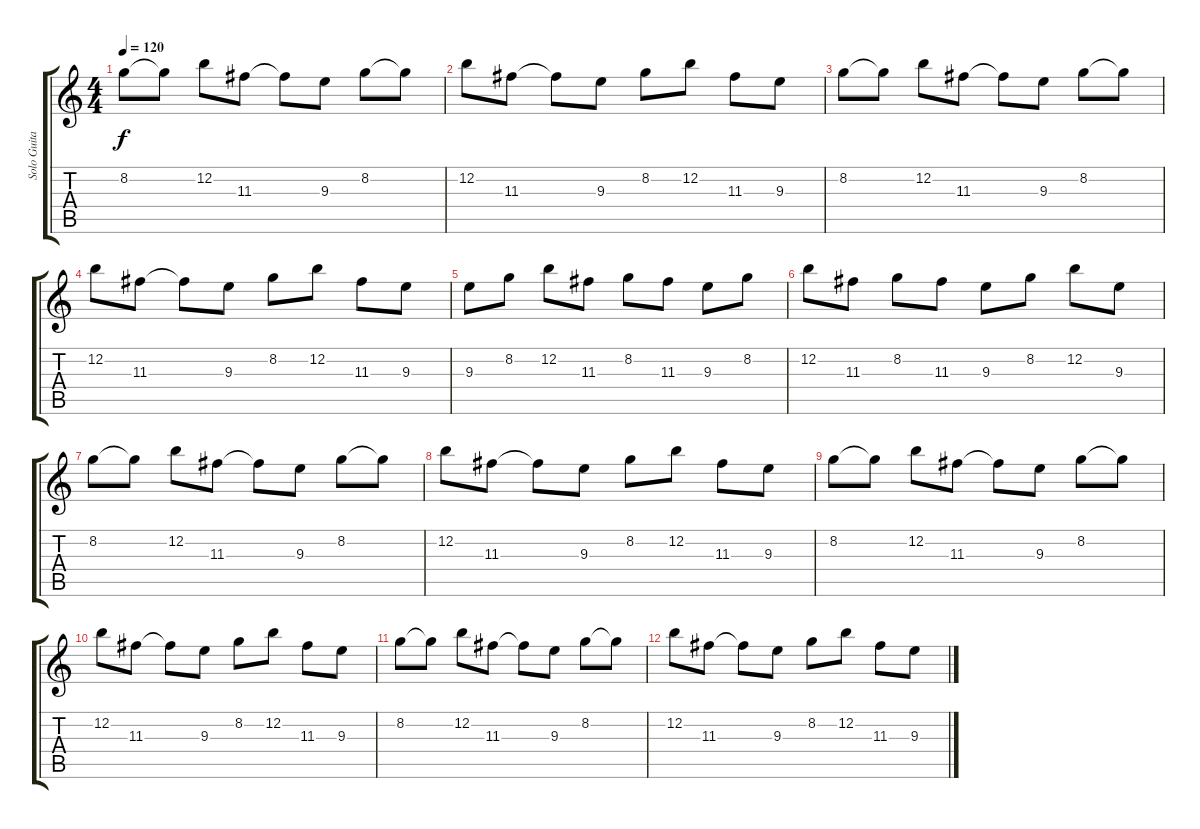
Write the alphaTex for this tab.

\track ("Solo Guitar" "Solo Guita") {instrument distortionguitar}
\staff {score tabs}
\tuning (E4 B3 G3 D3 A2 E2) {hide}
\ts (4 4)
\tempo 120
\clef g2
\ks c
8.2.8{dy f} 8.2{t}.8 12.2.8 11.3.8 11.3{t}.8 9.3.8 8.2.8 8.2{t}.8 |
12.2.8 11.3.8 11.3{t}.8 9.3.8 8.2.8 12.2.8 11.3.8 9.3.8 |
8.2.8 8.2{t}.8 12.2.8 11.3.8 11.3{t}.8 9.3.8 8.2.8 8.2{t}.8 |
12.2.8 11.3.8 11.3{t}.8 9.3.8 8.2.8 12.2.8 11.3.8 9.3.8 |
9.3.8 8.2.8 12.2.8 11.3.8 8.2.8 11.3.8 9.3.8 8.2.8 |
12.2.8 11.3.8 8.2.8 11.3.8 9.3.8 8.2.8 12.2.8 9.3.8 |
8.2.8{volume 16} 8.2{t}.8 12.2.8 11.3.8 11.3{t}.8 9.3.8 8.2.8 8.2{t}.8 |
12.2.8 11.3.8 11.3{t}.8 9.3.8 8.2.8 12.2.8 11.3.8 9.3.8 |
8.2.8 8.2{t}.8 12.2.8 11.3.8 11.3{t}.8 9.3.8 8.2.8 8.2{t}.8 |
12.2.8 11.3.8 11.3{t}.8 9.3.8 8.2.8 12.2.8 11.3.8 9.3.8 |
8.2.8 8.2{t}.8 12.2.8 11.3.8 11.3{t}.8 9.3.8 8.2.8 8.2{t}.8 |
12.2.8 11.3.8 11.3{t}.8 9.3.8 8.2.8 12.2.8 11.3.8 9.3.8
